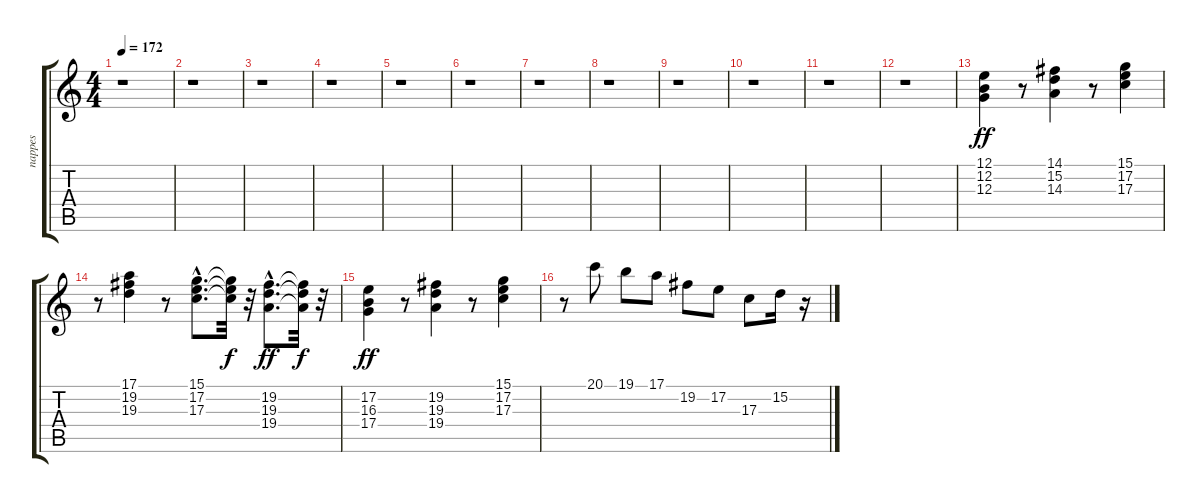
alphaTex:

\track ("nappes" "nappes") {instrument stringensemble1}
\staff {score tabs}
\tuning (E4 B3 G3 D3 A2 E2) {hide}
\ts (4 4)
\tempo 172
\clef g2
\ks c
r.1{dy ff instrument stringensemble1} |
r.1 |
r.1 |
r.1 |
r.1 |
r.1 |
r.1 |
r.1 |
r.1 |
r.1 |
r.1 |
r.1 |
(12.1 12.2 12.3).4 r.8 (14.1 15.2 14.3).4 r.8 (15.1 17.2 17.3).4 |
r.8 (17.1 19.2 19.3).4 r.8 (15.1{hac} 17.2{hac} 17.3{hac}).8{d} (15.1{t} 17.2{t} 17.3{t}).32{dy f} r.32 (19.2{hac} 19.3{hac} 19.4{hac}).8{d dy ff} (19.2{t} 19.3{t} 19.4{t}).32{dy f} r.32 |
(17.2 16.3 17.4).4{dy ff} r.8 (19.2 19.3 19.4).4 r.8 (15.1 17.2 17.3).4 |
r.8 20.1.8 19.1.8 17.1.8 19.2.8 17.2.8 17.3.8 15.2.16 r.16
